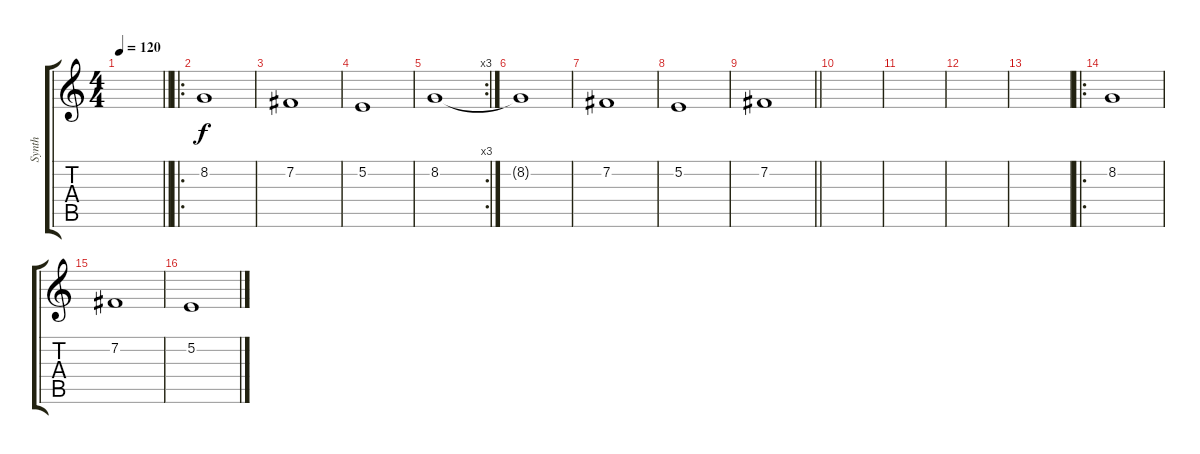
\track ("Synth" "Synth") {instrument stringensemble1}
\staff {score tabs}
\tuning (E4 B3 G3 D3 A2 E2) {hide}
\ts (4 4)
\tempo 120
\clef g2
\barLineRight lightlight
\ks c
|
\ro
8.2.1 |
7.2.1 |
5.2.1 |
\rc 3
8.2.1 |
8.2{t}.1 |
7.2.1 |
5.2.1 |
\barLineRight lightlight
7.2.1 |
|
|
|
|
\ro
8.2.1 |
7.2.1 |
5.2.1
